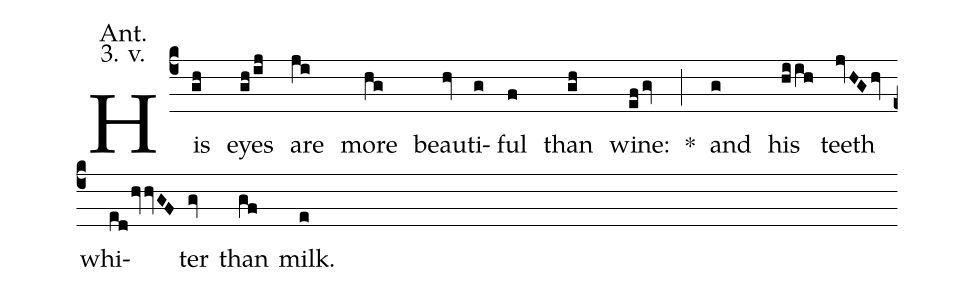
annotation: Ant.;
annotation: 3. v.;
%%
(c4) His(gh) eyes(gh/ij) are(ji) more(hg) beau(hv)ti(g)ful(f) than(gh) wine:(efgv) <sp>*</sp>(;) and(g) his(hiih) teeth(jvHGhv) whi(edhvvGF)ter(gv) than(gf) milk.(e)
